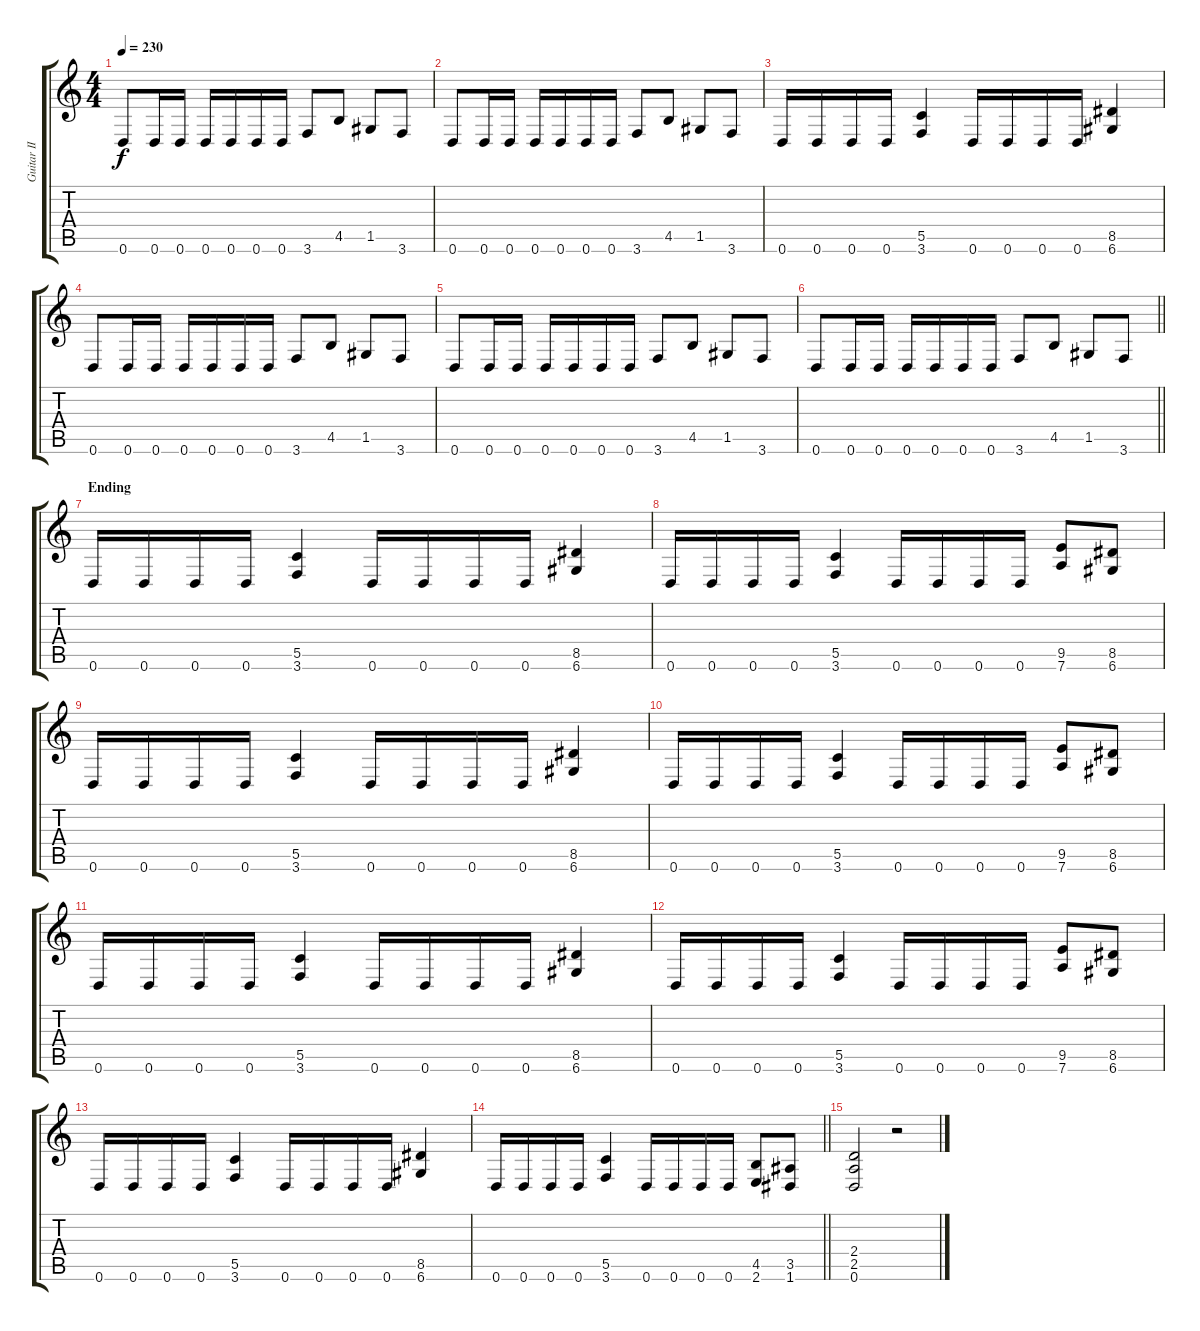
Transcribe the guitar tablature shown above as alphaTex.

\track ("Guitar II" "Guitar II") {instrument distortionguitar}
\staff {score tabs}
\tuning (D4 A3 F3 C3 G2 D2) {hide}
\ts (4 4)
\tempo 230
\clef g2
\ks c
0.6.8{dy f} 0.6.16 0.6.16 0.6.16 0.6.16 0.6.16 0.6.16 3.6.8 4.5.8 1.5.8 3.6.8 |
0.6.8 0.6.16 0.6.16 0.6.16 0.6.16 0.6.16 0.6.16 3.6.8 4.5.8 1.5.8 3.6.8 |
0.6.16 0.6.16 0.6.16 0.6.16 (5.5 3.6).4 0.6.16 0.6.16 0.6.16 0.6.16 (8.5 6.6).4 |
0.6.8 0.6.16 0.6.16 0.6.16 0.6.16 0.6.16 0.6.16 3.6.8 4.5.8 1.5.8 3.6.8 |
0.6.8 0.6.16 0.6.16 0.6.16 0.6.16 0.6.16 0.6.16 3.6.8 4.5.8 1.5.8 3.6.8 |
\barLineRight lightlight
0.6.8 0.6.16 0.6.16 0.6.16 0.6.16 0.6.16 0.6.16 3.6.8 4.5.8 1.5.8 3.6.8 |
\section ("" "Ending")
0.6.16 0.6.16 0.6.16 0.6.16 (5.5 3.6).4 0.6.16 0.6.16 0.6.16 0.6.16 (8.5 6.6).4 |
0.6.16 0.6.16 0.6.16 0.6.16 (5.5 3.6).4 0.6.16 0.6.16 0.6.16 0.6.16 (9.5 7.6).8 (8.5 6.6).8 |
0.6.16 0.6.16 0.6.16 0.6.16 (5.5 3.6).4 0.6.16 0.6.16 0.6.16 0.6.16 (8.5 6.6).4 |
0.6.16 0.6.16 0.6.16 0.6.16 (5.5 3.6).4 0.6.16 0.6.16 0.6.16 0.6.16 (9.5 7.6).8 (8.5 6.6).8 |
0.6.16 0.6.16 0.6.16 0.6.16 (5.5 3.6).4 0.6.16 0.6.16 0.6.16 0.6.16 (8.5 6.6).4 |
0.6.16 0.6.16 0.6.16 0.6.16 (5.5 3.6).4 0.6.16 0.6.16 0.6.16 0.6.16 (9.5 7.6).8 (8.5 6.6).8 |
0.6.16 0.6.16 0.6.16 0.6.16 (5.5 3.6).4 0.6.16 0.6.16 0.6.16 0.6.16 (8.5 6.6).4 |
\barLineRight lightlight
0.6.16 0.6.16 0.6.16 0.6.16 (5.5 3.6).4 0.6.16 0.6.16 0.6.16 0.6.16 (4.5 2.6).8 (3.5 1.6).8 |
(2.4 2.5 0.6).2 r.2
